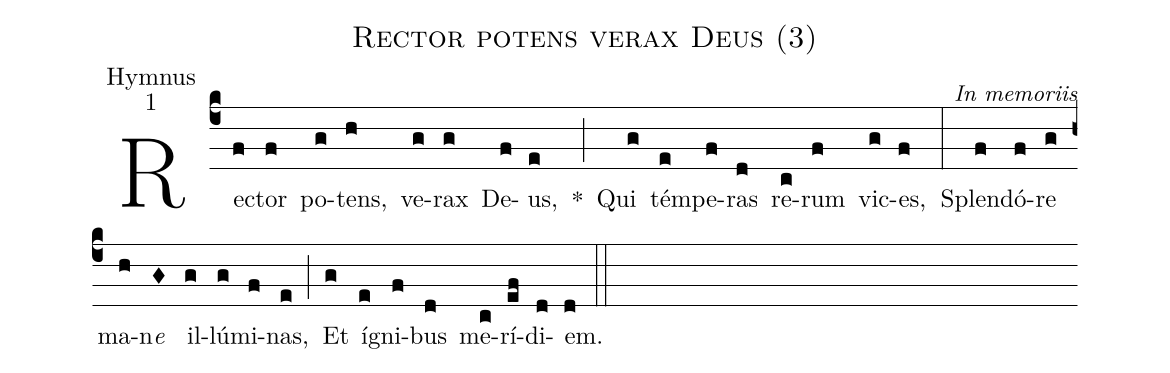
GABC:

name:Rector potens verax Deus (3);
office-part:Hymnus;
mode:1;
commentary:In memoriis;
%%
Re(c4f)ctor(f) po(g)tens,(h) ve(g)rax(g) De(f)us,(e) *(;)
Qui(g) tém(e)pe(f)ras(d) re(c)rum(f) vic(g)es,(f) (:) Splen(f)dó(f)re(g) ma(h)n<i>e</i>(G) il(g)lú(g)mi(f)nas,(e) (;)
Et(g) íg(e)ni(f)bus(d) me(c)rí(ef)di(d)em.(d) (::)
